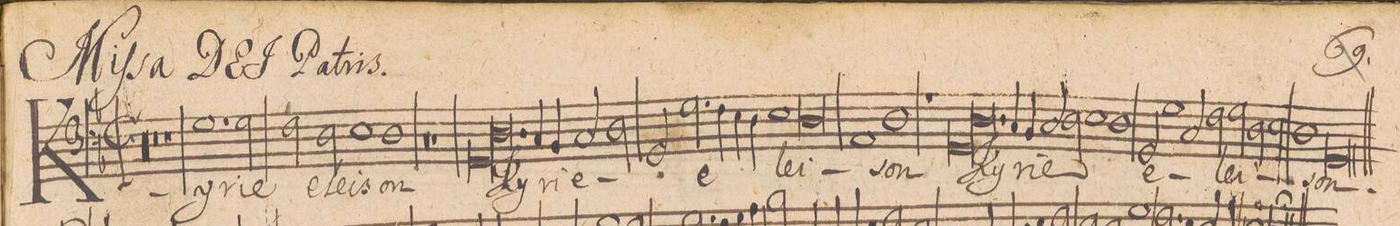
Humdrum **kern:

**kern	**text
*I"BASSVS.	*
*clefF4	*
*k[b-]	*
*met(c|)	*
*M2/1	*
00r	.
=2-	=2-
=3-	=3-
0r	.
=4-	=4-
1r	.
1.G\	Ky-
=5-	=5-
2G\	-ri-
2F\	-e
2D\	e-
=6-	=6-
1E\	-lei-
1D\	-son
=7-	=7-
0r	.
=8-	=8-
1r	.
*lig	*
1GG/	Ky-
=9-	=9-
1.D\	.
*Xlig	*
4C/	-ri-
4BB-/	.
=10-	=10-
2C/	-e
2D\	.
2GG/	.
2.G\	e-
=11-	=11-
4F\	.
4E\	.
4D\	.
1E\	-lei-
=12-	=12-
0D\	.
=13-	=13-
1AA/	.
1D\	-son
=14-	=14-
1r	.
*lig	*
1GG/	Ky-
=15-	=15-
1.D\	.
*Xlig	*
4C/	-ri-
4BB-/	.
=16-	=16-
2C/	-e
2D\	.
1E\	.
=17-	=17-
1D\	.
2GG/	e-
1G\	.
=18-	=18-
2C/	.
2F\	-lei-
2G\	.
=19-	=19-
2D\	.
2E\	.
1D\	.
=20-	=20-
0GG/	-son.
=21||	=21||
*M2/1	*
*met(c|)	*
*-	*-
